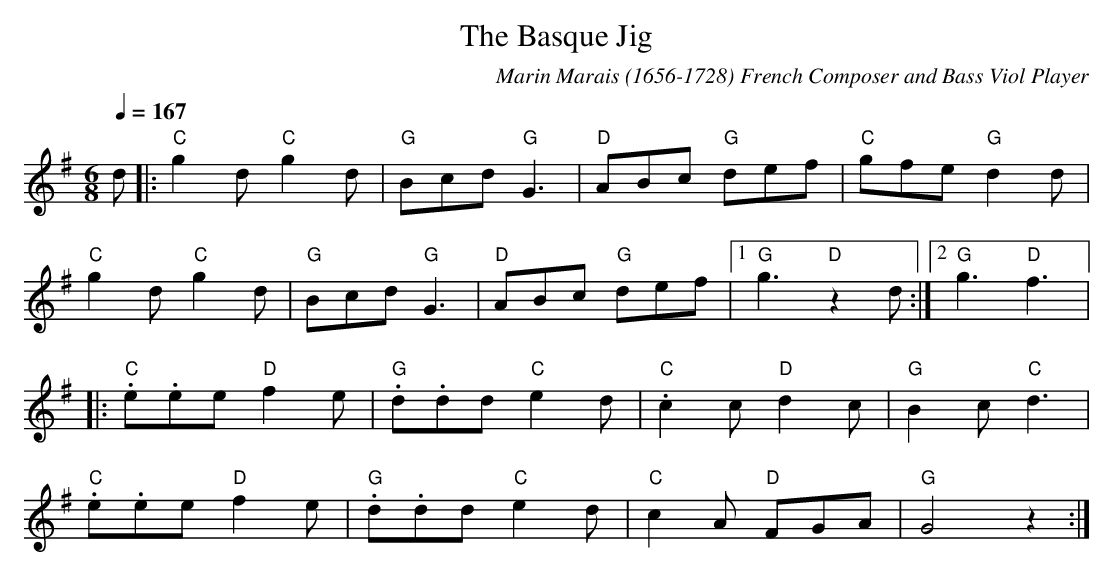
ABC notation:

X:1
T: The Basque Jig
C: Marin Marais (1656-1728) French Composer and Bass Viol Player
M: 6/8
L: 1/8
Q:1/4=167
K:G
d|:"C"g2d"C"g2d|"G"Bcd"G"G3|"D"ABc "G"def|"C"gfe"G"d2d|
"C"g2d"C"g2d|"G"Bcd"G"G3|"D"ABc "G"def|1 "G"g3 "D"z2d :|2 "G"g3 "D"f3|:
"C".e.ee "D"f2e|"G".d.dd "C"e2d|"C".c2c "D"d2c|"G"B2c"C"d3|
"C".e.ee "D"f2e|"G".d.dd "C"e2d|"C"c2A "D"FGA|"G"G4 z2 :|
